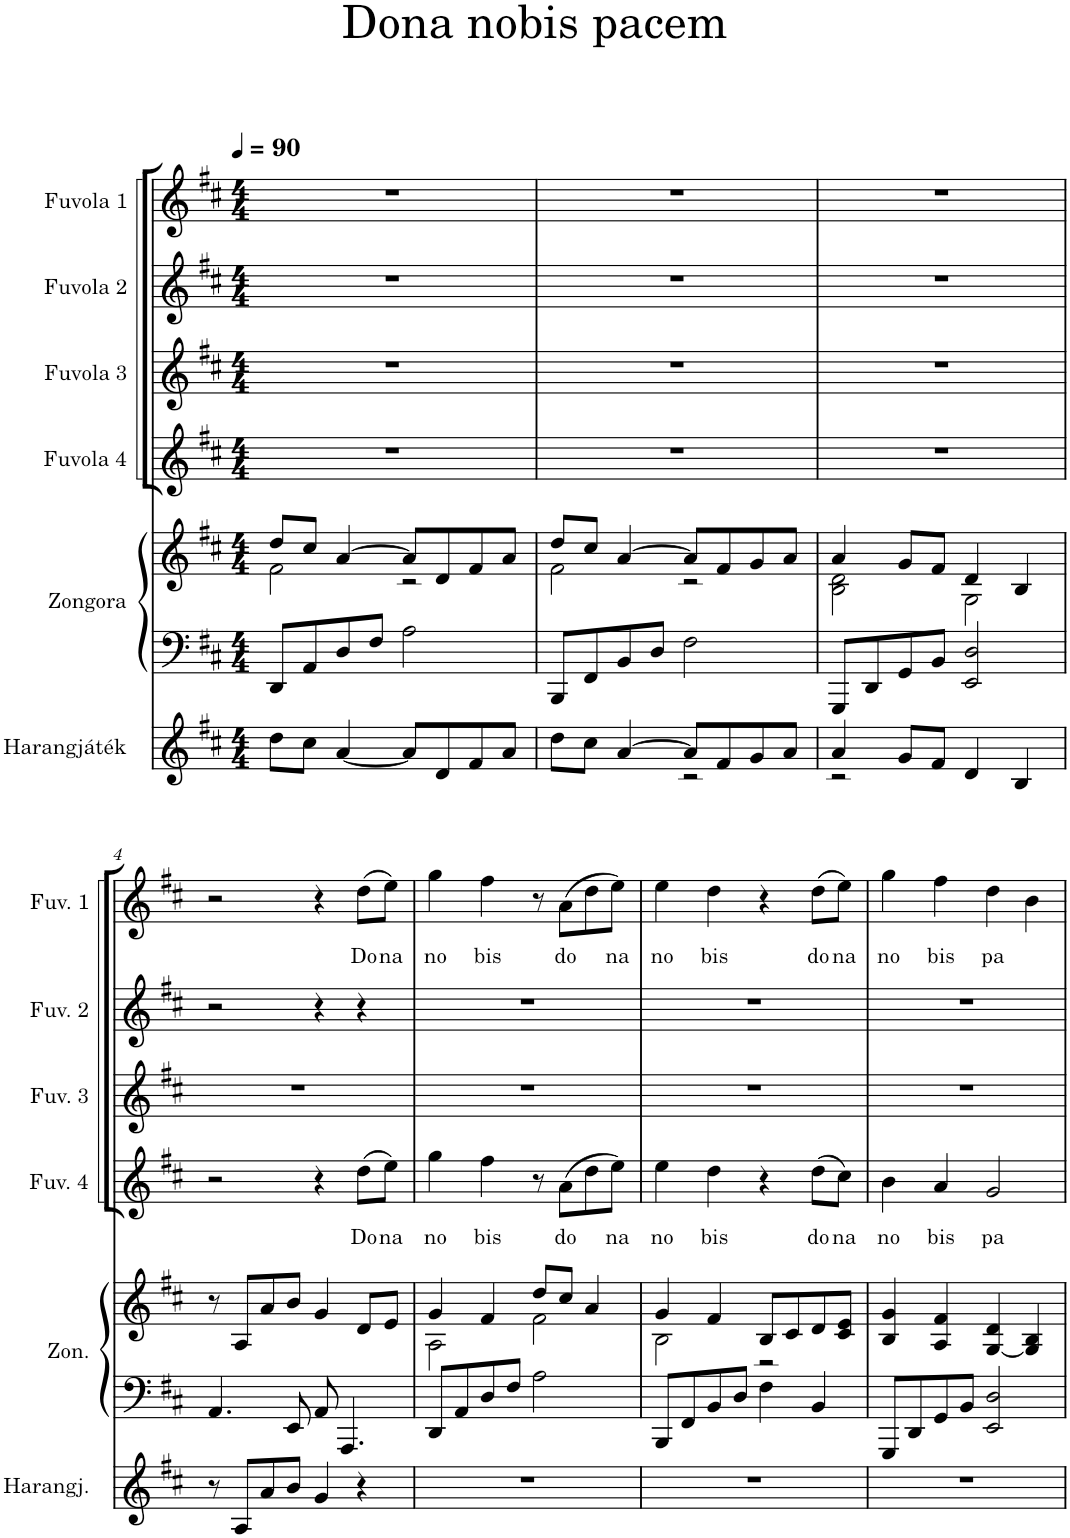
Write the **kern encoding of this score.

**kern	**kern	**kern	**kern	**text	**kern	**kern	**kern	**text
*part6	*part5	*part5	*part4	*part4	*part3	*part2	*part1	*part1
*staff7	*staff6	*staff5	*staff4	*staff4	*staff3	*staff2	*staff1	*staff1
*I"Harangjáték	*I"Zongora	*	*I"Fuvola 4	*	*I"Fuvola 3	*I"Fuvola 2	*I"Fuvola 1	*
*I'Harangj.	*I'Zon.	*	*I'Fuv. 4	*	*I'Fuv. 3	*I'Fuv. 2	*I'Fuv. 1	*
*clefG2	*clefF4	*clefG2	*clefG2	*	*clefG2	*clefG2	*clefG2	*
*Trd-14c-24	*	*	*	*	*	*	*	*
*k[f#c#]	*k[f#c#]	*k[f#c#]	*k[f#c#]	*	*k[f#c#]	*k[f#c#]	*k[f#c#]	*
*M4/4	*M4/4	*M4/4	*M4/4	*	*M4/4	*M4/4	*M4/4	*
*MM90	*MM90	*MM90	*MM90	*	*MM90	*MM90	*MM90	*
=1	=1	=1	=1	=1	=1	=1	=1	=1
*	*	*^	*	*	*	*	*	*
8dd\L	8DD/L	8dd/L	2f#\	1r	.	1r	1r	1r	.
8cc#\J	8AA/	8cc#/J	.	.	.	.	.	.	.
[4a/	8D/	[4a/	.	.	.	.	.	.	.
.	8F#/J	.	.	.	.	.	.	.	.
8a/L]	2A\	8a/L]	2r	.	.	.	.	.	.
8d/	.	8d/	.	.	.	.	.	.	.
8f#/	.	8f#/	.	.	.	.	.	.	.
8a/J	.	8a/J	.	.	.	.	.	.	.
=2	=2	=2	=2	=2	=2	=2	=2	=2	=2
*^	*	*	*	*	*	*	*	*	*
8dd\L	2ryy	8BBB/L	8dd/L	2f#\	1r	.	1r	1r	1r	.
8cc#\J	.	8FF#/	8cc#/J	.	.	.	.	.	.	.
[4a/	.	8BB/	[4a/	.	.	.	.	.	.	.
.	.	8D/J	.	.	.	.	.	.	.	.
8a/L]	2r	2F#\	8a/L]	2r	.	.	.	.	.	.
8f#/	.	.	8f#/	.	.	.	.	.	.	.
8g/	.	.	8g/	.	.	.	.	.	.	.
8a/J	.	.	8a/J	.	.	.	.	.	.	.
=3	=3	=3	=3	=3	=3	=3	=3	=3	=3	=3
4a/	2r	8GGG/L	4a/	2B\ 2d\	1r	.	1r	1r	1r	.
.	.	8DD/	.	.	.	.	.	.	.	.
8g/L	.	8GG/	8g/L	.	.	.	.	.	.	.
8f#/J	.	8BB/J	8f#/J	.	.	.	.	.	.	.
4d/	2ryy	2EE/ 2D/	4d/	2G\	.	.	.	.	.	.
4B/	.	.	4B/	.	.	.	.	.	.	.
*v	*v	*	*v	*v	*	*	*	*	*	*
!!LO:LB:g=z
=4	=4	=4	=4	=4	=4	=4	=4	=4
8r	4.AA/	8r	2r	.	1r	2r	2r	.
8A/L	.	8A/L	.	.	.	.	.	.
8a/	.	8a/	.	.	.	.	.	.
8b/J	8EE/	8b/J	.	.	.	.	.	.
4g/	8AA/	4g/	4r	.	.	4r	4r	.
.	4.AAA/	.	.	.	.	.	.	.
!	!	!	!	!LO:LY:b	!	!	!	!LO:LY:b
4r	.	8d/L	(8dd\L	Do	.	4r	(8dd\L	Do
!	!	!	!	!LO:LY:b	!	!	!	!LO:LY:b
.	.	8e/J	8ee\J)	na	.	.	8ee\J)	na
=5	=5	=5	=5	=5	=5	=5	=5	=5
*	*	*^	*	*	*	*	*	*
!	!	!	!	!	!LO:LY:b	!	!	!	!LO:LY:b
1r	8DD/L	4g/	2A\	4gg\	no	1r	1r	4gg\	no
.	8AA/	.	.	.	.	.	.	.	.
!	!	!	!	!	!LO:LY:b	!	!	!	!LO:LY:b
.	8D/	4f#/	.	4ff#\	bis	.	.	4ff#\	bis
.	8F#/J	.	.	.	.	.	.	.	.
.	2A\	8dd/L	2f#\	8r	.	.	.	8r	.
!	!	!	!	!	!LO:LY:b	!	!	!	!LO:LY:b
.	.	8cc#/J	.	(8a\L	do	.	.	(8a\L	do
.	.	4a/	.	8dd\	.	.	.	8dd\	.
!	!	!	!	!	!LO:LY:b	!	!	!	!LO:LY:b
.	.	.	.	8ee\J)	na	.	.	8ee\J)	na
=6	=6	=6	=6	=6	=6	=6	=6	=6	=6
!	!	!	!	!	!LO:LY:b	!	!	!	!LO:LY:b
1r	8BBB/L	4g/	2B\	4ee\	no	1r	1r	4ee\	no
.	8FF#/	.	.	.	.	.	.	.	.
!	!	!	!	!	!LO:LY:b	!	!	!	!LO:LY:b
.	8BB/	4f#/	.	4dd\	bis	.	.	4dd\	bis
.	8D/J	.	.	.	.	.	.	.	.
.	4F#\	8B/L	2r	4r	.	.	.	4r	.
.	.	8c#/	.	.	.	.	.	.	.
!	!	!	!	!	!LO:LY:b	!	!	!	!LO:LY:b
.	4BB/	8d/	.	(8dd\L	do	.	.	(8dd\L	do
!	!	!	!	!	!LO:LY:b	!	!	!	!LO:LY:b
.	.	8c#/ 8e/J	.	8cc#\J)	na	.	.	8ee\J)	na
*	*	*v	*v	*	*	*	*	*	*
=7	=7	=7	=7	=7	=7	=7	=7	=7
!	!	!	!	!LO:LY:b	!	!	!	!LO:LY:b
1r	8GGG/L	4B/ 4g/	4b\	no	1r	1r	4gg\	no
.	8DD/	.	.	.	.	.	.	.
!	!	!	!	!LO:LY:b	!	!	!	!LO:LY:b
.	8GG/	4A/ 4f#/	4a/	bis	.	.	4ff#\	bis
.	8BB/J	.	.	.	.	.	.	.
!	!	!	!	!LO:LY:b	!	!	!	!LO:LY:b
.	2EE/ 2D/	[4G/ 4d/	2g/	pa	.	.	4dd\	pa
.	.	4G/] 4B/	.	.	.	.	4b\	.
=	=	=	=	=	=	=	=	=
*-	*-	*-	*-	*-	*-	*-	*-	*-
